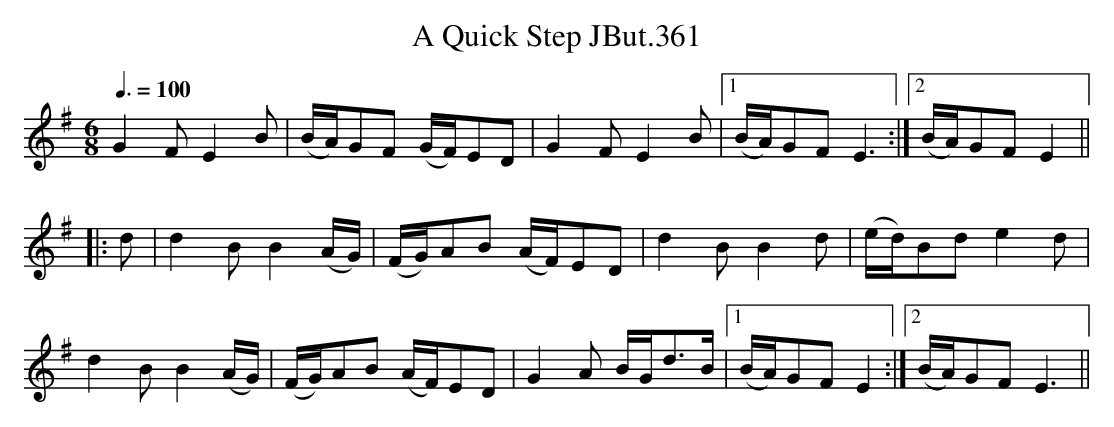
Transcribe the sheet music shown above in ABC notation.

X:1
T:Quick Step JBut.361, A
Q:3/8=100
K:C
M:6/8
L:1/8
K:G
G2 FE2 B|(B/A/)GF (G/F/)ED|G2F E2B|1(B/A/)GF E3:|2(B/A/)GF E2||
|:d|d2 B B2 (A/G/)|(F/G/)AB  (A/F/)ED|d2 B B2 d|(e/d/)Bd e2d|
d2 B B2 (A/G/)|(F/G/)AB (A/F/)ED|G2 A B/G/d>B|1(B/A/)GF E2:|2(B/A/)GF E3||
